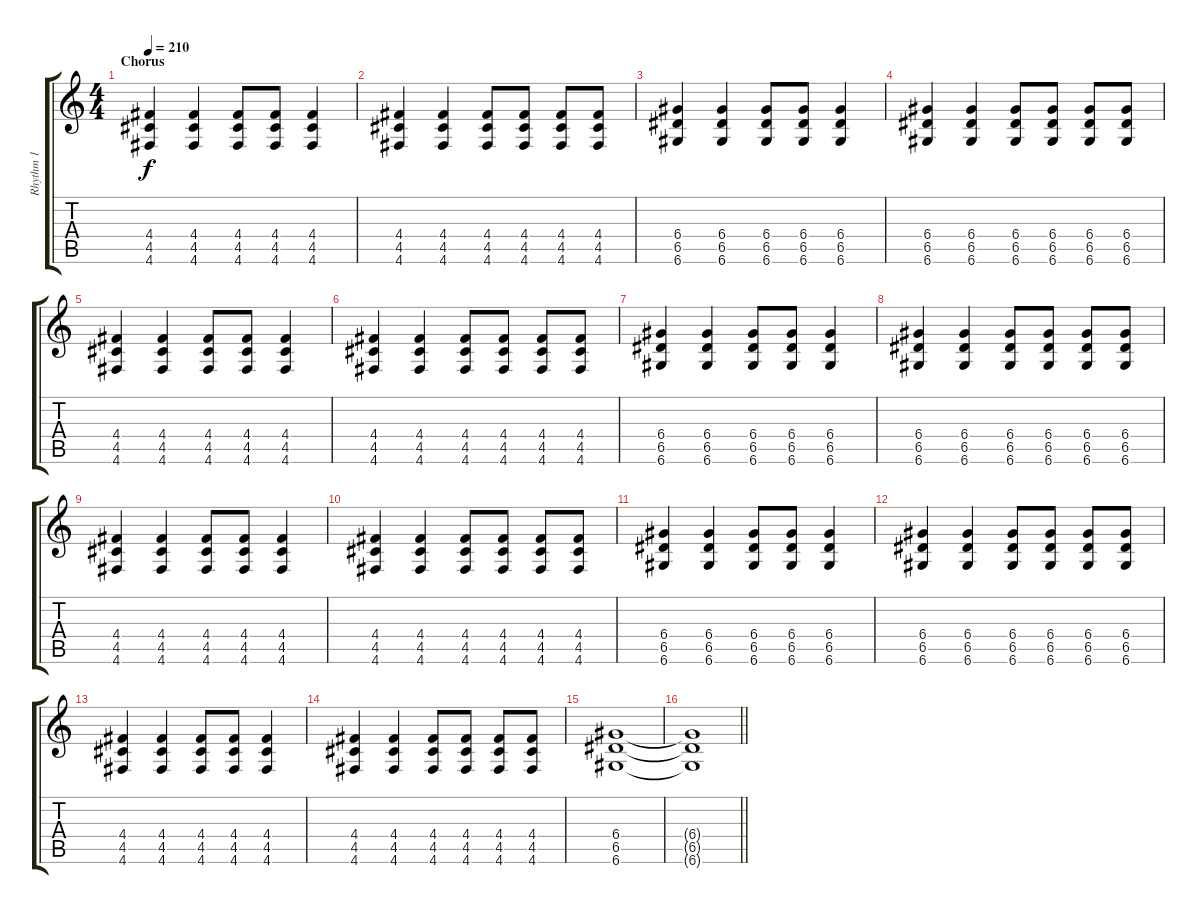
\track ("Rhythm 1" "Rhythm 1") {instrument overdrivenguitar}
\staff {score tabs}
\tuning (E4 B3 G3 D3 A2 D2) {hide}
\ts (4 4)
\section ("" "Chorus")
\tempo 210
\clef g2
\ks c
(4.4 4.5 4.6).4{dy f} (4.4 4.5 4.6).4 (4.4 4.5 4.6).8 (4.4 4.5 4.6).8 (4.4 4.5 4.6).4 |
(4.4 4.5 4.6).4 (4.4 4.5 4.6).4 (4.4 4.5 4.6).8 (4.4 4.5 4.6).8 (4.4 4.5 4.6).8 (4.4 4.5 4.6).8 |
(6.4 6.5 6.6).4 (6.4 6.5 6.6).4 (6.4 6.5 6.6).8 (6.4 6.5 6.6).8 (6.4 6.5 6.6).4 |
(6.4 6.5 6.6).4 (6.4 6.5 6.6).4 (6.4 6.5 6.6).8 (6.4 6.5 6.6).8 (6.4 6.5 6.6).8 (6.4 6.5 6.6).8 |
(4.4 4.5 4.6).4 (4.4 4.5 4.6).4 (4.4 4.5 4.6).8 (4.4 4.5 4.6).8 (4.4 4.5 4.6).4 |
(4.4 4.5 4.6).4 (4.4 4.5 4.6).4 (4.4 4.5 4.6).8 (4.4 4.5 4.6).8 (4.4 4.5 4.6).8 (4.4 4.5 4.6).8 |
(6.4 6.5 6.6).4 (6.4 6.5 6.6).4 (6.4 6.5 6.6).8 (6.4 6.5 6.6).8 (6.4 6.5 6.6).4 |
(6.4 6.5 6.6).4 (6.4 6.5 6.6).4 (6.4 6.5 6.6).8 (6.4 6.5 6.6).8 (6.4 6.5 6.6).8 (6.4 6.5 6.6).8 |
(4.4 4.5 4.6).4 (4.4 4.5 4.6).4 (4.4 4.5 4.6).8 (4.4 4.5 4.6).8 (4.4 4.5 4.6).4 |
(4.4 4.5 4.6).4 (4.4 4.5 4.6).4 (4.4 4.5 4.6).8 (4.4 4.5 4.6).8 (4.4 4.5 4.6).8 (4.4 4.5 4.6).8 |
(6.4 6.5 6.6).4 (6.4 6.5 6.6).4 (6.4 6.5 6.6).8 (6.4 6.5 6.6).8 (6.4 6.5 6.6).4 |
(6.4 6.5 6.6).4 (6.4 6.5 6.6).4 (6.4 6.5 6.6).8 (6.4 6.5 6.6).8 (6.4 6.5 6.6).8 (6.4 6.5 6.6).8 |
(4.4 4.5 4.6).4 (4.4 4.5 4.6).4 (4.4 4.5 4.6).8 (4.4 4.5 4.6).8 (4.4 4.5 4.6).4 |
(4.4 4.5 4.6).4 (4.4 4.5 4.6).4 (4.4 4.5 4.6).8 (4.4 4.5 4.6).8 (4.4 4.5 4.6).8 (4.4 4.5 4.6).8 |
(6.4 6.5 6.6).1 |
\barLineRight lightlight
(6.4{t} 6.5{t} 6.6{t}).1
